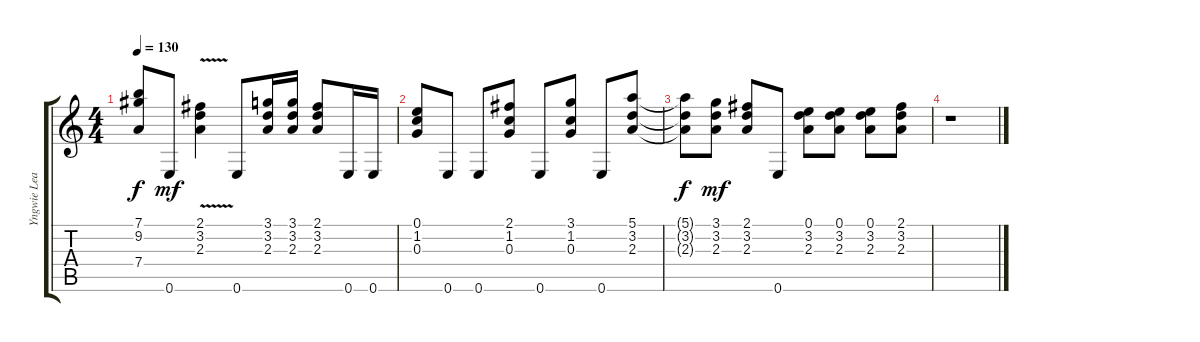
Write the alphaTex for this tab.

\track ("Yngwie Lead" "Yngwie Lea") {instrument overdrivenguitar}
\staff {score tabs}
\tuning (E4 B3 G3 D3 A2 E2) {hide}
\ts (4 4)
\tempo 130
\clef g2
\ks c
(7.1{t} 9.2{t} 7.4{t}).8{dy f} 0.6.8{dy mf volume 0} (2.1{v} 3.2{v} 2.3{v}).4 0.6.8 (3.1 3.2 2.3).16 (3.1 3.2 2.3).16 (2.1 3.2 2.3).8 0.6.16 0.6.16 |
(0.1 1.2 0.3).8 0.6.8 0.6.8 (2.1 1.2 0.3).8 0.6.8 (3.1 1.2 0.3).8 0.6.8 (5.1 3.2 2.3).8 |
(5.1{t} 3.2{t} 2.3{t}).8{dy f} (3.1 3.2 2.3).8{dy mf} (2.1 3.2 2.3).8 0.6.8 (0.1 3.2 2.3).8 (0.1 3.2 2.3).8 (0.1 3.2 2.3).8 (2.1 3.2 2.3).8 |
r.1
